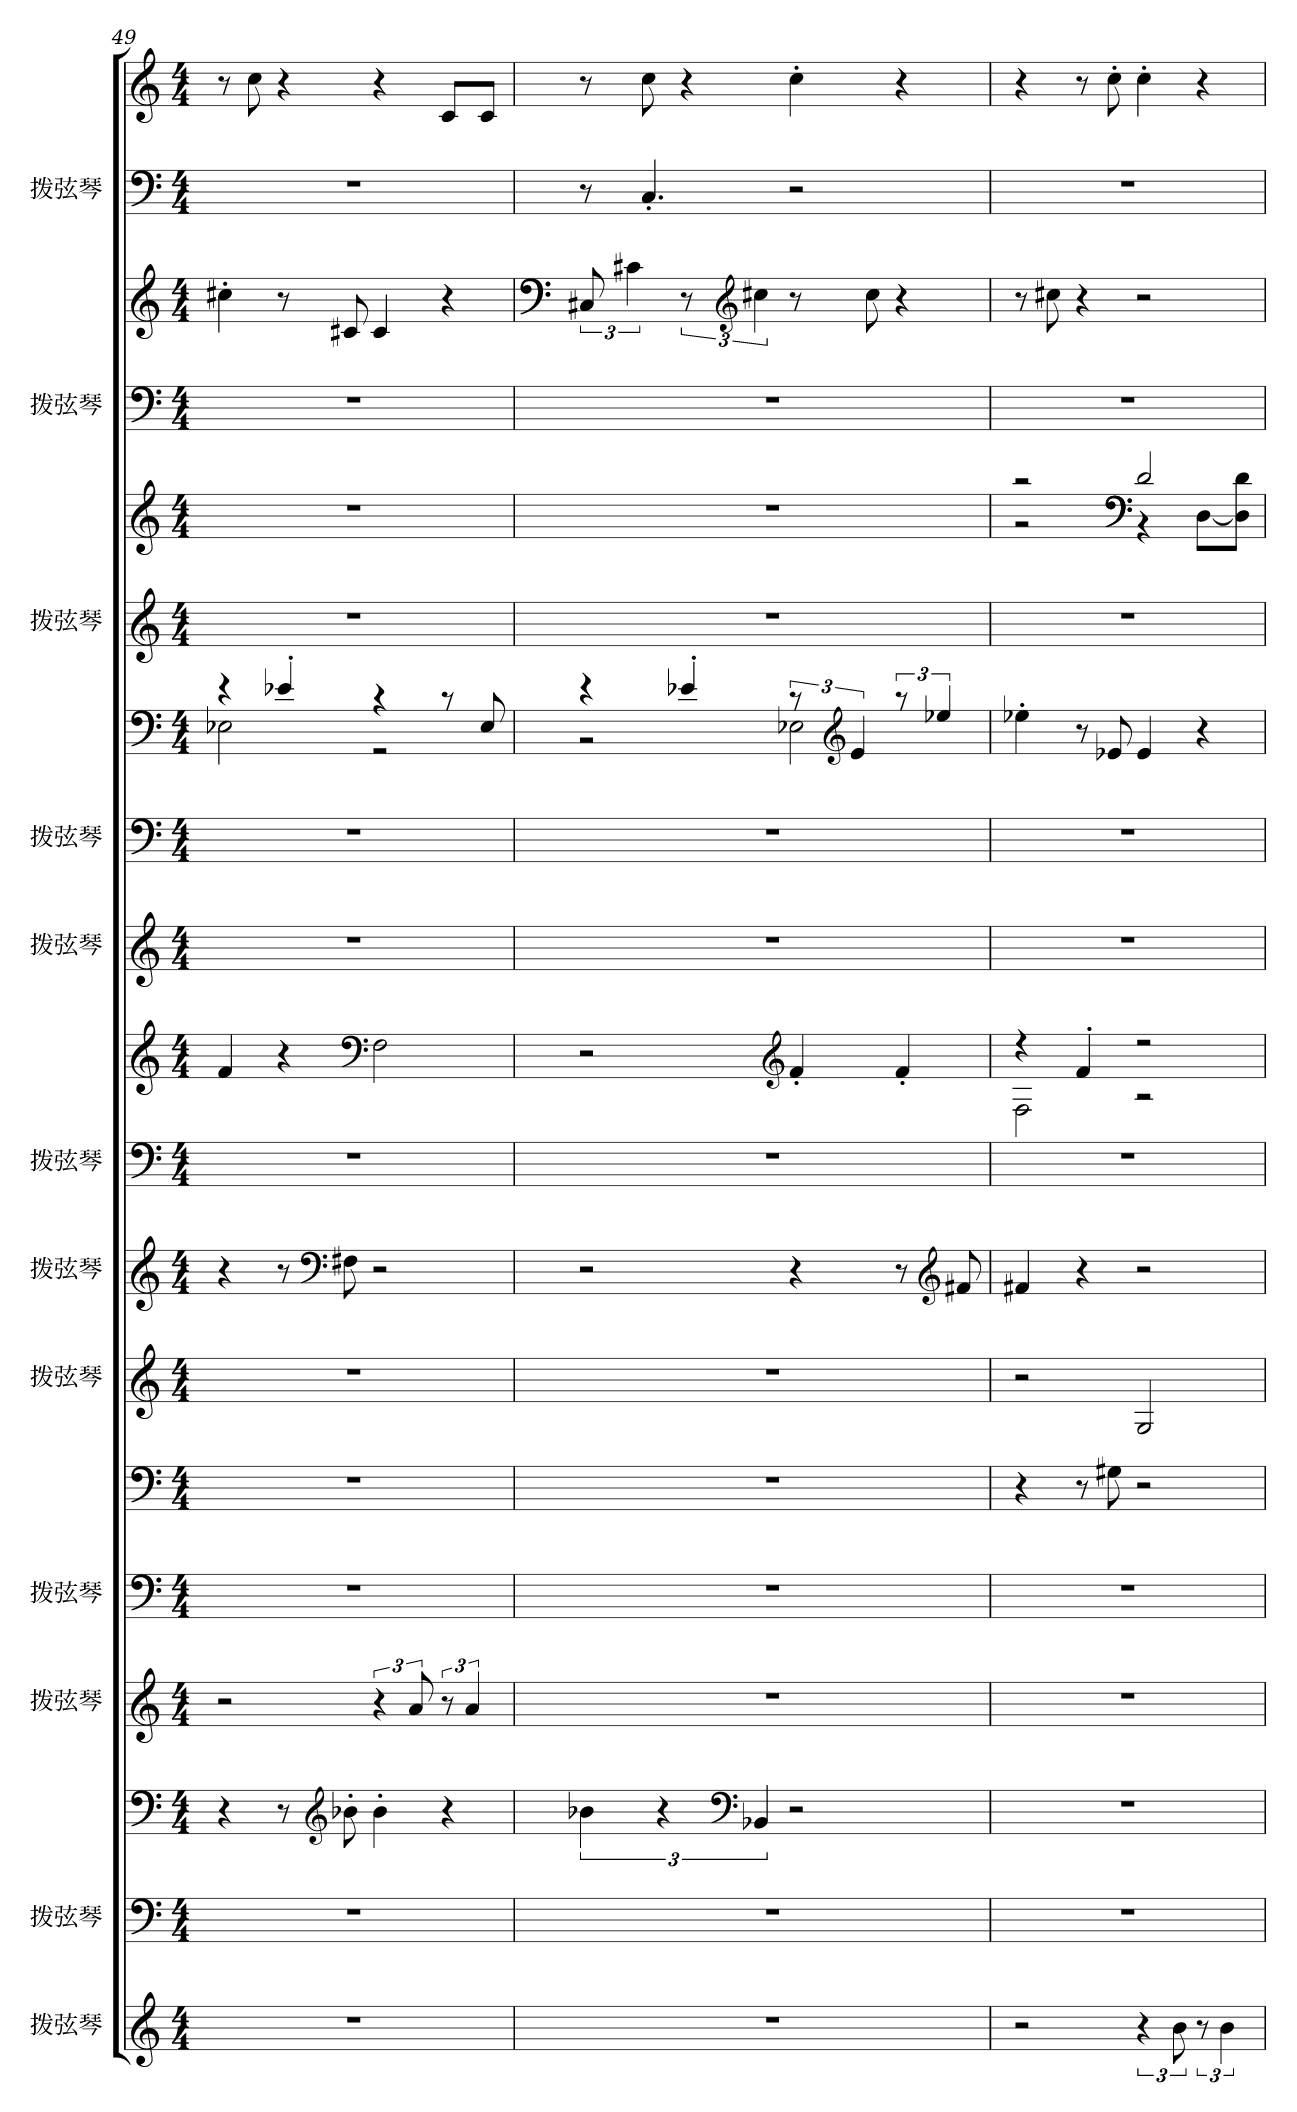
**kern	**kern	**kern	**kern	**kern	**kern	**kern	**kern	**kern	**kern	**kern	**kern	**kern	**kern	**kern	**kern	**kern	**kern	**kern
*part12	*part11	*part11	*part10	*part9	*part9	*part8	*part7	*part6	*part6	*part5	*part4	*part4	*part3	*part3	*part2	*part2	*part1	*part1
*staff19	*staff18	*staff17	*staff16	*staff15	*staff14	*staff13	*staff12	*staff11	*staff10	*staff9	*staff8	*staff7	*staff6	*staff5	*staff4	*staff3	*staff2	*staff1
*I"拨弦琴	*I"拨弦琴	*	*I"拨弦琴	*I"拨弦琴	*	*I"拨弦琴	*I"拨弦琴	*I"拨弦琴	*	*I"拨弦琴	*I"拨弦琴	*	*I"拨弦琴	*	*I"拨弦琴	*	*I"拨弦琴	*
!!LO:PB:g=z
*clefG2	*clefF4	*clefF4	*clefG2	*clefF4	*clefF4	*clefG2	*clefG2	*clefF4	*clefG2	*clefG2	*clefF4	*clefF4	*clefG2	*clefG2	*clefF4	*clefG2	*clefF4	*clefG2
*k[]	*k[]	*k[]	*k[]	*k[]	*k[]	*k[]	*k[]	*k[]	*k[]	*k[]	*k[]	*k[]	*k[]	*k[]	*k[]	*k[]	*k[]	*k[]
*M4/4	*M4/4	*M4/4	*M4/4	*M4/4	*M4/4	*M4/4	*M4/4	*M4/4	*M4/4	*M4/4	*M4/4	*M4/4	*M4/4	*M4/4	*M4/4	*M4/4	*M4/4	*M4/4
=49	=49	=49	=49	=49	=49	=49	=49	=49	=49	=49	=49	=49	=49	=49	=49	=49	=49	=49
*	*	*	*	*	*	*	*	*	*	*	*	*^	*	*	*	*	*	*
1r	1r	4r	2r	1r	1r	1r	4r	1r	4f/	1r	1r	4r	2E-X\	1r	1r	1r	4cc#X'\	1r	8r
.	.	.	.	.	.	.	.	.	.	.	.	.	.	.	.	.	.	.	8cc\
.	.	8r	.	.	.	.	8r	.	4r	.	.	4e-X'/	.	.	.	.	8r	.	4r
*	*	*clefG2	*	*	*	*	*clefF4	*	*	*	*	*	*	*	*	*	*	*	*
.	.	8b-X'\	.	.	.	.	8F#X\	.	.	.	.	.	.	.	.	.	8c#X/	.	.
*	*	*	*	*	*	*	*	*	*clefF4	*	*	*	*	*	*	*	*	*	*
.	.	4b-'\	6r	.	.	.	2r	.	2F\	.	.	4r	2r	.	.	.	4c#/	.	4r
.	.	.	12a/	.	.	.	.	.	.	.	.	.	.	.	.	.	.	.	.
.	.	4r	12r	.	.	.	.	.	.	.	.	8r	.	.	.	.	4r	.	8c/L
.	.	.	6a/	.	.	.	.	.	.	.	.	.	.	.	.	.	.	.	.
.	.	.	.	.	.	.	.	.	.	.	.	8E-/	.	.	.	.	.	.	8c/J
=50	=50	=50	=50	=50	=50	=50	=50	=50	=50	=50	=50	=50	=50	=50	=50	=50	=50	=50	=50
*	*	*	*	*	*	*	*	*	*	*	*	*	*	*	*	*	*clefF4	*	*
1r	1r	6b-X\	1r	1r	1r	1r	2r	1r	2r	1r	1r	4r	2r	1r	1r	1r	12C#X/	8r	8r
.	.	.	.	.	.	.	.	.	.	.	.	.	.	.	.	.	6c#X\	.	.
.	.	.	.	.	.	.	.	.	.	.	.	.	.	.	.	.	.	4.C'/	8cc\
.	.	6r	.	.	.	.	.	.	.	.	.	.	.	.	.	.	.	.	.
.	.	.	.	.	.	.	.	.	.	.	.	4e-X'/	.	.	.	.	12r	.	4r
*	*	*clefF4	*	*	*	*	*	*	*	*	*	*	*	*	*	*	*clefG2	*	*
.	.	6BB-X/	.	.	.	.	.	.	.	.	.	.	.	.	.	.	6cc#X\	.	.
*	*	*	*	*	*	*	*	*	*clefG2	*	*	*	*	*	*	*	*	*	*
.	.	2r	.	.	.	.	4r	.	4f'/	.	.	12r	2E-X\	.	.	.	8r	2r	4cc'\
*	*	*	*	*	*	*	*	*	*	*	*	*clefG2	*	*	*	*	*	*	*
.	.	.	.	.	.	.	.	.	.	.	.	6e-/	.	.	.	.	.	.	.
.	.	.	.	.	.	.	.	.	.	.	.	.	.	.	.	.	8cc#\	.	.
.	.	.	.	.	.	.	8r	.	4f'/	.	.	12r	.	.	.	.	4r	.	4r
.	.	.	.	.	.	.	.	.	.	.	.	6ee-X/	.	.	.	.	.	.	.
*	*	*	*	*	*	*	*clefG2	*	*	*	*	*	*	*	*	*	*	*	*
.	.	.	.	.	.	.	8f#X/	.	.	.	.	.	.	.	.	.	.	.	.
*	*	*	*	*	*	*	*	*	*	*	*	*v	*v	*	*	*	*	*	*
!!LO:PB:g=z
=51	=51	=51	=51	=51	=51	=51	=51	=51	=51	=51	=51	=51	=51	=51	=51	=51	=51	=51
*	*	*	*	*	*	*	*	*	*^	*	*	*	*	*^	*	*	*	*
2r	1r	1r	1r	1r	4r	2r	4f#X/	1r	4r	2F\	1r	1r	4ee-X'\	1r	2r	2r	1r	8r	1r	4r
.	.	.	.	.	.	.	.	.	.	.	.	.	.	.	.	.	.	8cc#X\	.	.
.	.	.	.	.	8r	.	4r	.	4f'/	.	.	.	8r	.	.	.	.	4r	.	8r
.	.	.	.	.	8G#X\	.	.	.	.	.	.	.	8e-X/	.	.	.	.	.	.	8cc'\
*	*	*	*	*	*	*	*	*	*	*	*	*	*	*	*clefF4	*	*	*	*	*
6r	.	.	.	.	2r	2G/	2r	.	2r	2r	.	.	4e-/	.	2d/	4r	.	2r	.	4cc'\
12b\	.	.	.	.	.	.	.	.	.	.	.	.	.	.	.	.	.	.	.	.
12r	.	.	.	.	.	.	.	.	.	.	.	.	4r	.	.	[8D\L	.	.	.	4r
6b\	.	.	.	.	.	.	.	.	.	.	.	.	.	.	.	.	.	.	.	.
.	.	.	.	.	.	.	.	.	.	.	.	.	.	.	.	8D\] 8d\J	.	.	.	.
*	*	*	*	*	*	*	*	*	*v	*v	*	*	*	*	*v	*v	*	*	*	*
=	=	=	=	=	=	=	=	=	=	=	=	=	=	=	=	=	=	=
*-	*-	*-	*-	*-	*-	*-	*-	*-	*-	*-	*-	*-	*-	*-	*-	*-	*-	*-
